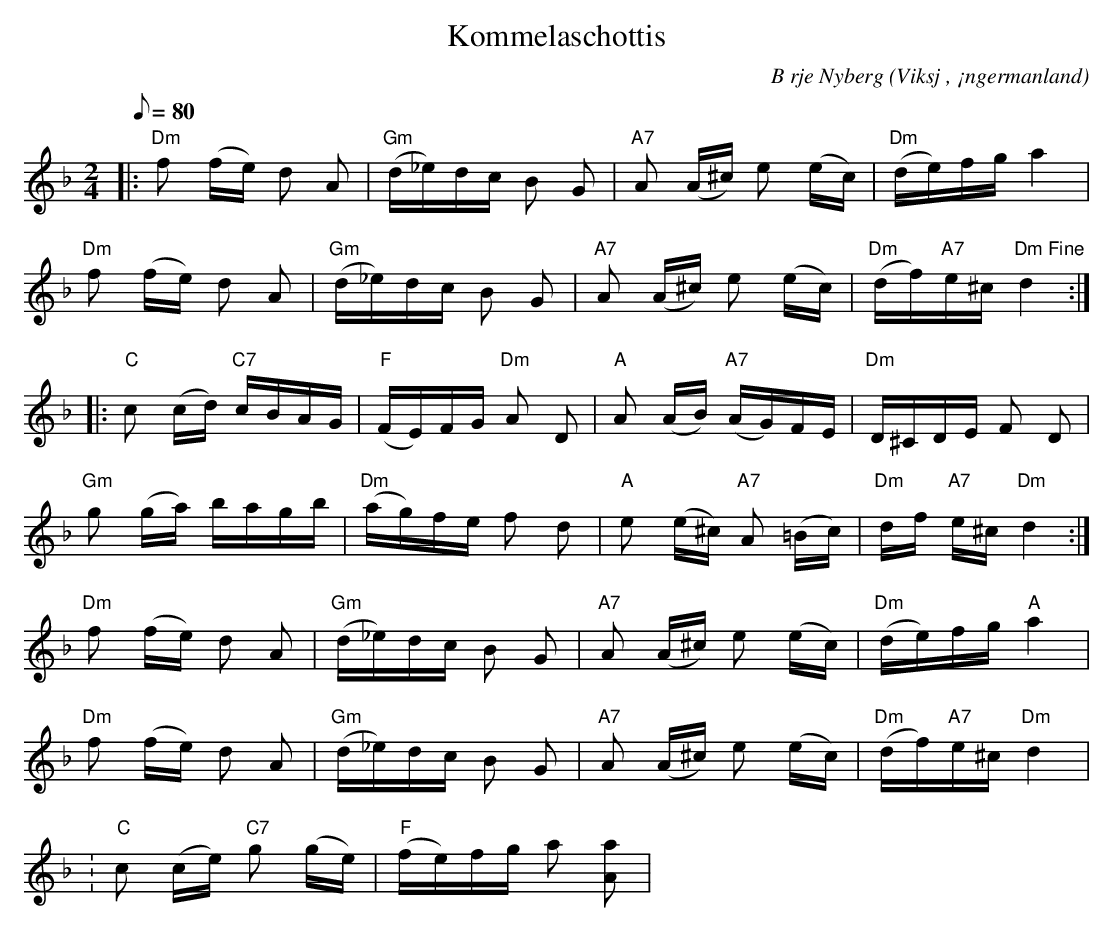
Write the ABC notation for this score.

X:1
T:Kommelaschottis
C:B rje Nyberg
O:Viksj , ¡ngermanland
M:2/4
L:1/8
Q:80
K:Dm
|: "Dm"f (f/2e/2) d A | "Gm"(d/2_e/2)d/2c/2 B G | "A7"A (A/2^c/2) e (e/2c/2) |"Dm"(d/2e/2)f/2g/2 a2 |
"Dm"f (f/2e/2) d A | "Gm" (d/2_e/2)d/2c/2 B G | "A7"A (A/2^c/2) e (e/2c/2) | "Dm"(d/2f/2)"A7"e/2^c/2 "Dm Fine"d2::
"C"c (c/2d/2) "C7"c/2B/2A/2G/2 | "F"(F/2E/2)F/2G/2 "Dm"A D | "A"A (A/2B/2) "A7"(A/2G/2)F/2E/2 | "Dm"D/2^C/2D/2E/2 F D |
"Gm"g (g/2a/2) b/2a/2g/2b/2 | "Dm"(a/2g/2)f/2e/2 f d | "A"e (e/2^c/2) "A7"A (=B/2c/2) | "Dm"d/2f/2 "A7"e/2^c/2 "Dm"d2:|
"Dm"f (f/2e/2) d A | "Gm"(d/2_e/2)d/2c/2 B G | "A7"A (A/2^c/2) e (e/2c/2) | "Dm"(d/2e/2)f/2g/2 "A"a2 |
"Dm"f (f/2e/2) d A | "Gm"(d/2_e/2)d/2c/2 B G | "A7"A (A/2^c/2) e (e/2c/2) | "Dm"(d/2f/2)"A7"e/2^c/2 "Dm"d2 |
: "C"c (c/2e/2) "C7"g (g/2e/2) |"F"(f/2e/2)f/2g/2 a [aA] |
